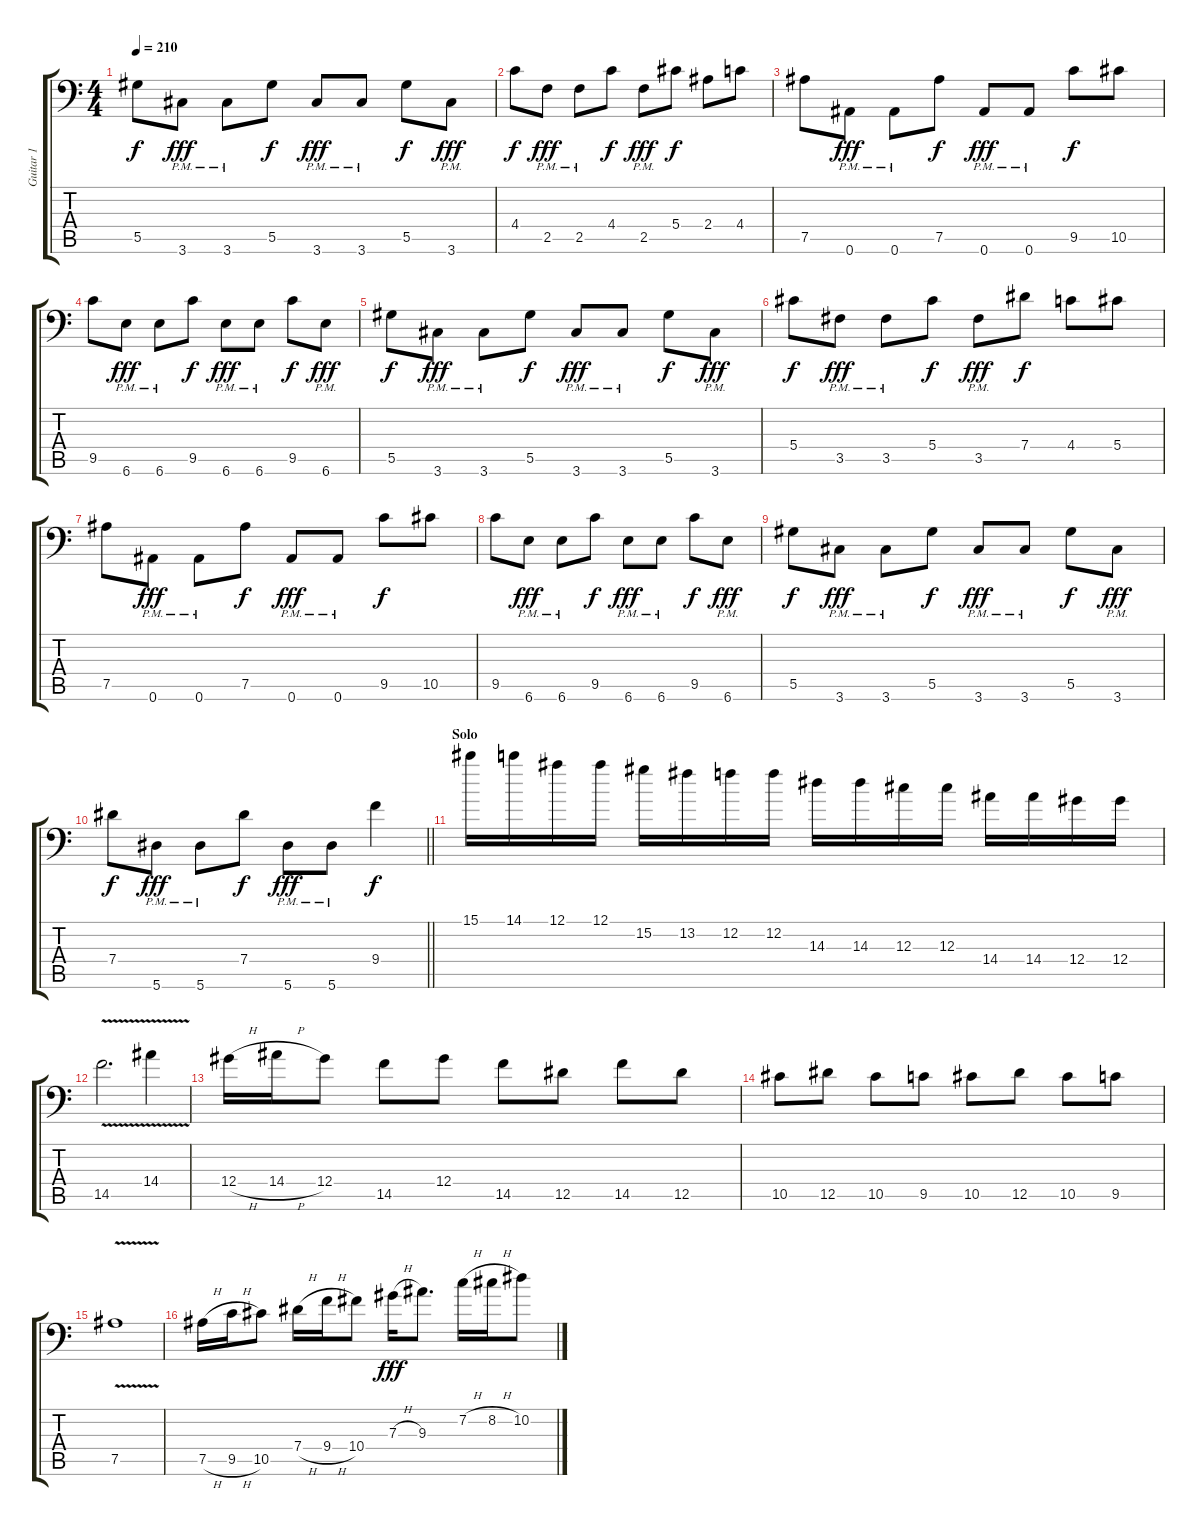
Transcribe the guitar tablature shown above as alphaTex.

\track ("Guitar 1" "Guitar 1") {instrument distortionguitar}
\staff {score tabs}
\tuning (Bb3 F3 Db3 Ab2 Eb2 Bb1) {hide}
\ts (4 4)
\tempo 210
\clef f4
\ks c
5.5.8{dy f} 3.6{pm}.8{dy fff} 3.6{pm}.8 5.5.8{dy f} 3.6{pm}.8{dy fff} 3.6{pm}.8 5.5.8{dy f} 3.6{pm}.8{dy fff} |
4.4.8{dy f} 2.5{pm}.8{dy fff} 2.5{pm}.8 4.4.8{dy f} 2.5{pm}.8{dy fff} 5.4.8{dy f} 2.4.8 4.4.8 |
7.5.8 0.6{pm}.8{dy fff} 0.6{pm}.8 7.5.8{dy f} 0.6{pm}.8{dy fff} 0.6{pm}.8 9.5.8{dy f} 10.5.8 |
9.5.8 6.6{pm}.8{dy fff} 6.6{pm}.8 9.5.8{dy f} 6.6{pm}.8{dy fff} 6.6{pm}.8 9.5.8{dy f} 6.6{pm}.8{dy fff} |
5.5.8{dy f} 3.6{pm}.8{dy fff} 3.6{pm}.8 5.5.8{dy f} 3.6{pm}.8{dy fff} 3.6{pm}.8 5.5.8{dy f} 3.6{pm}.8{dy fff} |
5.4.8{dy f} 3.5{pm}.8{dy fff} 3.5{pm}.8 5.4.8{dy f} 3.5{pm}.8{dy fff} 7.4.8{dy f} 4.4.8 5.4.8 |
7.5.8 0.6{pm}.8{dy fff} 0.6{pm}.8 7.5.8{dy f} 0.6{pm}.8{dy fff} 0.6{pm}.8 9.5.8{dy f} 10.5.8 |
9.5.8 6.6{pm}.8{dy fff} 6.6{pm}.8 9.5.8{dy f} 6.6{pm}.8{dy fff} 6.6{pm}.8 9.5.8{dy f} 6.6{pm}.8{dy fff} |
5.5.8{dy f} 3.6{pm}.8{dy fff} 3.6{pm}.8 5.5.8{dy f} 3.6{pm}.8{dy fff} 3.6{pm}.8 5.5.8{dy f} 3.6{pm}.8{dy fff} |
\barLineRight lightlight
7.4.8{dy f} 5.6{pm}.8{dy fff} 5.6{pm}.8 7.4.8{dy f} 5.6{pm}.8{dy fff} 5.6{pm}.8 9.4.4{dy f} |
\section ("" "Solo")
15.1.16{balance 8} 14.1.16 12.1.16 12.1.16 15.2.16 13.2.16 12.2.16 12.2.16 14.3.16 14.3.16 12.3.16 12.3.16 14.4.16 14.4.16 12.4.16 12.4.16 |
14.5{v}.2{d} 14.4{v}.4 |
12.4{h}.16 14.4{h}.16 12.4.8 14.5.8 12.4.8 14.5.8 12.5.8 14.5.8 12.5.8 |
10.5.8 12.5.8 10.5.8 9.5.8 10.5.8 12.5.8 10.5.8 9.5.8 |
7.5{v}.1 |
7.5{h}.16 9.5{h}.16 10.5.8 7.4{h}.16 9.4{h}.16 10.4.8 7.3{h}.16{dy fff} 9.3.8{d} 7.2{h}.16 8.2{h}.16 10.2.8
